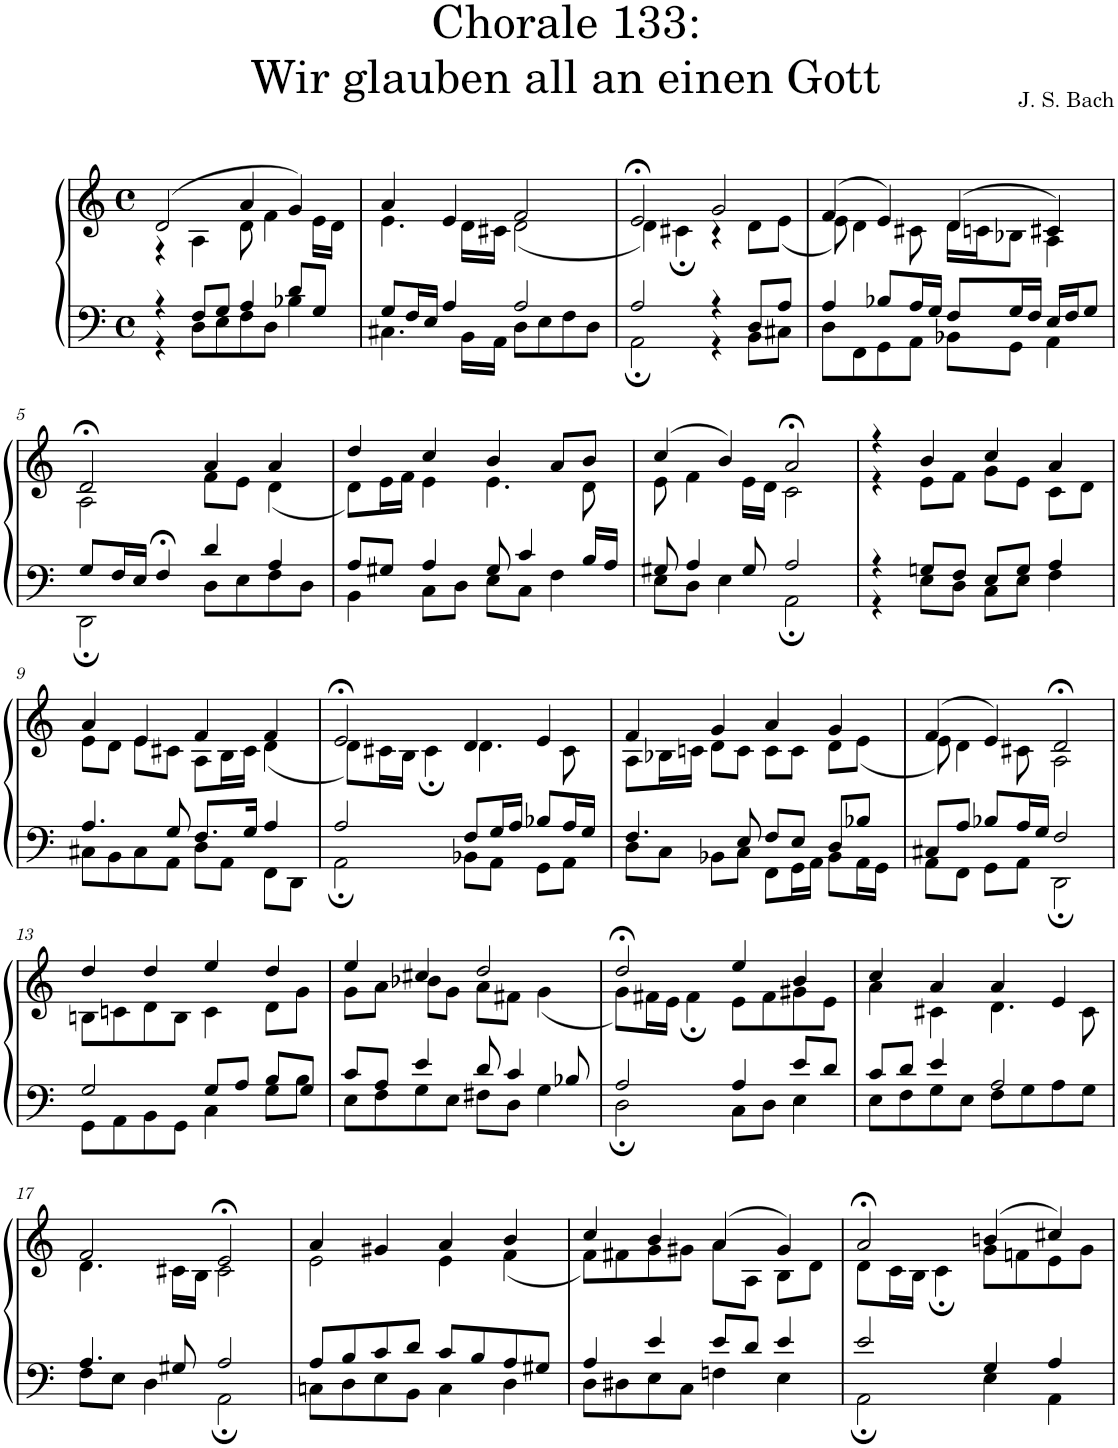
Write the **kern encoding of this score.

**kern	**kern
*part1	*part1
*staff2	*staff1
*I"S,A	*
*clefF4	*clefG2
*k[]	*k[]
*M4/4	*M4/4
*met(c)	*met(c)
=1	=1
*^	*^
4r	4r	(>2d/	4r
8F/L	8D\L	.	4A\
8G/J	8E\	.	.
4A/	8F\	4a/	8d\
.	8D\J	.	4f\
8d/L	4B-X\	4g/)	.
8G/J	.	.	16e\LL
.	.	.	16d\JJ
=2	=2	=2	=2
8G/L	4.C#X\	4a/	4.e\
16F/L	.	.	.
16E/JJ	.	.	.
4A/	.	4e/	.
.	16BB\LL	.	16d\LL
.	16AA\JJ	.	16c#X\JJ
2A/	8D\L	2f/	(<2d\
.	8E\	.	.
.	8F\	.	.
.	8D\J	.	.
=3	=3	=3	=3
2A/	2AA;\	2e;</	4d\)
.	.	.	4c#X;\
4r	4r	2g/	4r
8D/L	8BB\L	.	8d\L
8A/J	8C#X\J	.	(<8e\J
=4	=4	=4	=4
4A/	8D\L	(>4f/	8e\)
.	8FF\	.	4d\
8B-X/L	8GG\	4e/)	.
16A/L	8AA\J	.	8c#X\
16G/JJ	.	.	.
8F/L	8BB-X\L	(>4d/	16d\LL
.	.	.	16cn\J
16G/L	8GG\J	.	8B-X\J
16F/JJ	.	.	.
16E/LL	4AA\	4c#X/)	4A\
16F/J	.	.	.
8G/J	.	.	.
!!LO:LB:g=z	!!
=5	=5	=5	=5
8G/L	2DD;\	2d;</	2A\
16F/L	.	.	.
16E/JJ	.	.	.
4F;</	.	.	.
4d/	8D\L	4a/	8f\L
.	8E\	.	8e\J
4A/	8F\	4a/	(<4d\
.	8D\J	.	.
=6	=6	=6	=6
8A/L	4BB\	4dd/	8d\L)
8G#X/J	.	.	16e\L
.	.	.	16f\JJ
4A/	8C\L	4cc/	4e\
.	8D\J	.	.
8G#/	8E\L	4b/	4.e\
4c/	8C\J	.	.
.	4F\	8a/L	.
16B/LL	.	8b/J	8d\
16A/JJ	.	.	.
=7	=7	=7	=7
8G#X/	8E\L	(>4cc/	8e\
4A/	8D\J	.	4f\
.	4E\	4b/)	.
8G#/	.	.	16e\LL
.	.	.	16d\JJ
2A/	2AA;\	2a;</	2c\
=8	=8	=8	=8
4r	4r	4r	4r
8Gn/L	8E\L	4b/	8e\L
8F/J	8D\J	.	8f\J
8E/L	8C\L	4cc/	8g\L
8G/J	8E\J	.	8e\J
4A/	4F\	4a/	8c\L
.	.	.	8d\J
!!LO:LB:g=z	!!
=9	=9	=9	=9
4.A/	8C#X\L	4a/	8e\L
.	8BB\	.	8d\J
.	8C#\	4e/	8e\L
8G/	8AA\J	.	8c#X\J
8.F/L	8D\L	4f/	8A\L
.	8AA\J	.	16B\L
16G/Jk	.	.	16c#\JJ
4A/	8FF\L	4f/	(<4d\
.	8DD\J	.	.
=10	=10	=10	=10
2A/	2AA;\	2e;</	8d\L)
.	.	.	16c#X\L
.	.	.	16B\JJ
.	.	.	4c#;\
8F/L	8BB-X\L	4d/	4.d\
16G/L	8AA\J	.	.
16A/JJ	.	.	.
8B-X/L	8GG\L	4e/	.
16A/L	8AA\J	.	8c#\
16G/JJ	.	.	.
=11	=11	=11	=11
4.F/	8D\L	4f/	8A\L
.	8C\J	.	16B-X\L
.	.	.	16cn\JJ
.	8BB-X\L	4g/	8d\L
8E/	8C\J	.	8c\J
8F/L	8FF\L	4a/	8c\L
8E/J	16GG\L	.	8c\J
.	16AA\JJ	.	.
8D/L	8BB-\L	4g/	8d\L
8B-X/J	16AA\L	.	(<8e\J
.	16GG\JJ	.	.
=12	=12	=12	=12
8C#X/L	8AA\L	(>4f/	8e\)
8A/J	8FF\J	.	4d\
8B-X/L	8GG\L	4e/)	.
16A/L	8AA\J	.	8c#X\
16G/JJ	.	.	.
2F/	2DD;\	2d;</	2A\
!!LO:LB:g=z	!!
=13	=13	=13	=13
2G/	8GG\L	4dd/	8Bn\L
.	8AA\	.	8cn\
.	8BB\	4dd/	8d\
.	8GG\J	.	8B\J
8G/L	4C\	4ee/	4c\
8A/J	.	.	.
8B/L	8G\L	4dd/	8d\L
8G/J	8B\J	.	8g\J
=14	=14	=14	=14
8c/L	8E\L	4ee/	8g\L
8A/J	8F\	.	8a\J
4e/	8G\	4cc#X/	8b-X\L
.	8E\J	.	8g\J
8d/	8F#X\L	2dd/	8a\L
4c/	8D\J	.	8f#X\J
.	4G\	.	(<4g\
8B-X/	.	.	.
=15	=15	=15	=15
2A/	2D;\	2dd;</	8g\L)
.	.	.	16f#X\L
.	.	.	16e\JJ
.	.	.	4f#;\
4A/	8C\L	4ee/	8e\L
.	8D\J	.	8f#\
8e/L	4E\	4b/	8g#X\
8d/J	.	.	8e\J
=16	=16	=16	=16
8c/L	8E\L	4cc/	4a\
8d/J	8F\	.	.
4e/	8G\	4a/	4c#X\
.	8E\J	.	.
2A/	8F\L	4a/	4.d\
.	8G\	.	.
.	8A\	4e/	.
.	8G\J	.	8c#\
!!LO:LB:g=z	!!
=17	=17	=17	=17
4.A/	8F\L	2f/	4.d\
.	8E\J	.	.
.	4D\	.	.
8G#X/	.	.	16c#X\LL
.	.	.	16B\JJ
2A/	2AA;\	2e;</	2c#\
=18	=18	=18	=18
8A/L	8Cn\L	4a/	2e\
8B/	8D\	.	.
8c/	8E\	4g#X/	.
8d/J	8BB\J	.	.
8c/L	4C\	4a/	4e\
8B/	.	.	.
8A/	4D\	4b/	(<4f\
8G#X/J	.	.	.
=19	=19	=19	=19
4A/	8D\L	4cc/	8f\L)
.	8D#X\	.	8f#X\
4e/	8E\	4b/	8g\
.	8C\J	.	8g#X\J
8e/L	4Fn\	(>4a/	8a\L
8d/J	.	.	8A\J
4e/	4E\	4g#/)	8B\L
.	.	.	8d\J
=20	=20	=20	=20
2e/	2AA;\	2a;</	8d\L
.	.	.	16c\L
.	.	.	16B\JJ
.	.	.	4c;\
4G/	4E\	(>4bn/	8g\L
.	.	.	8fn\
4A/	4AA\	4cc#X/)	8e\
.	.	.	8g\J
*v	*v	*	*
*	*v	*v
=	=
*-	*-
